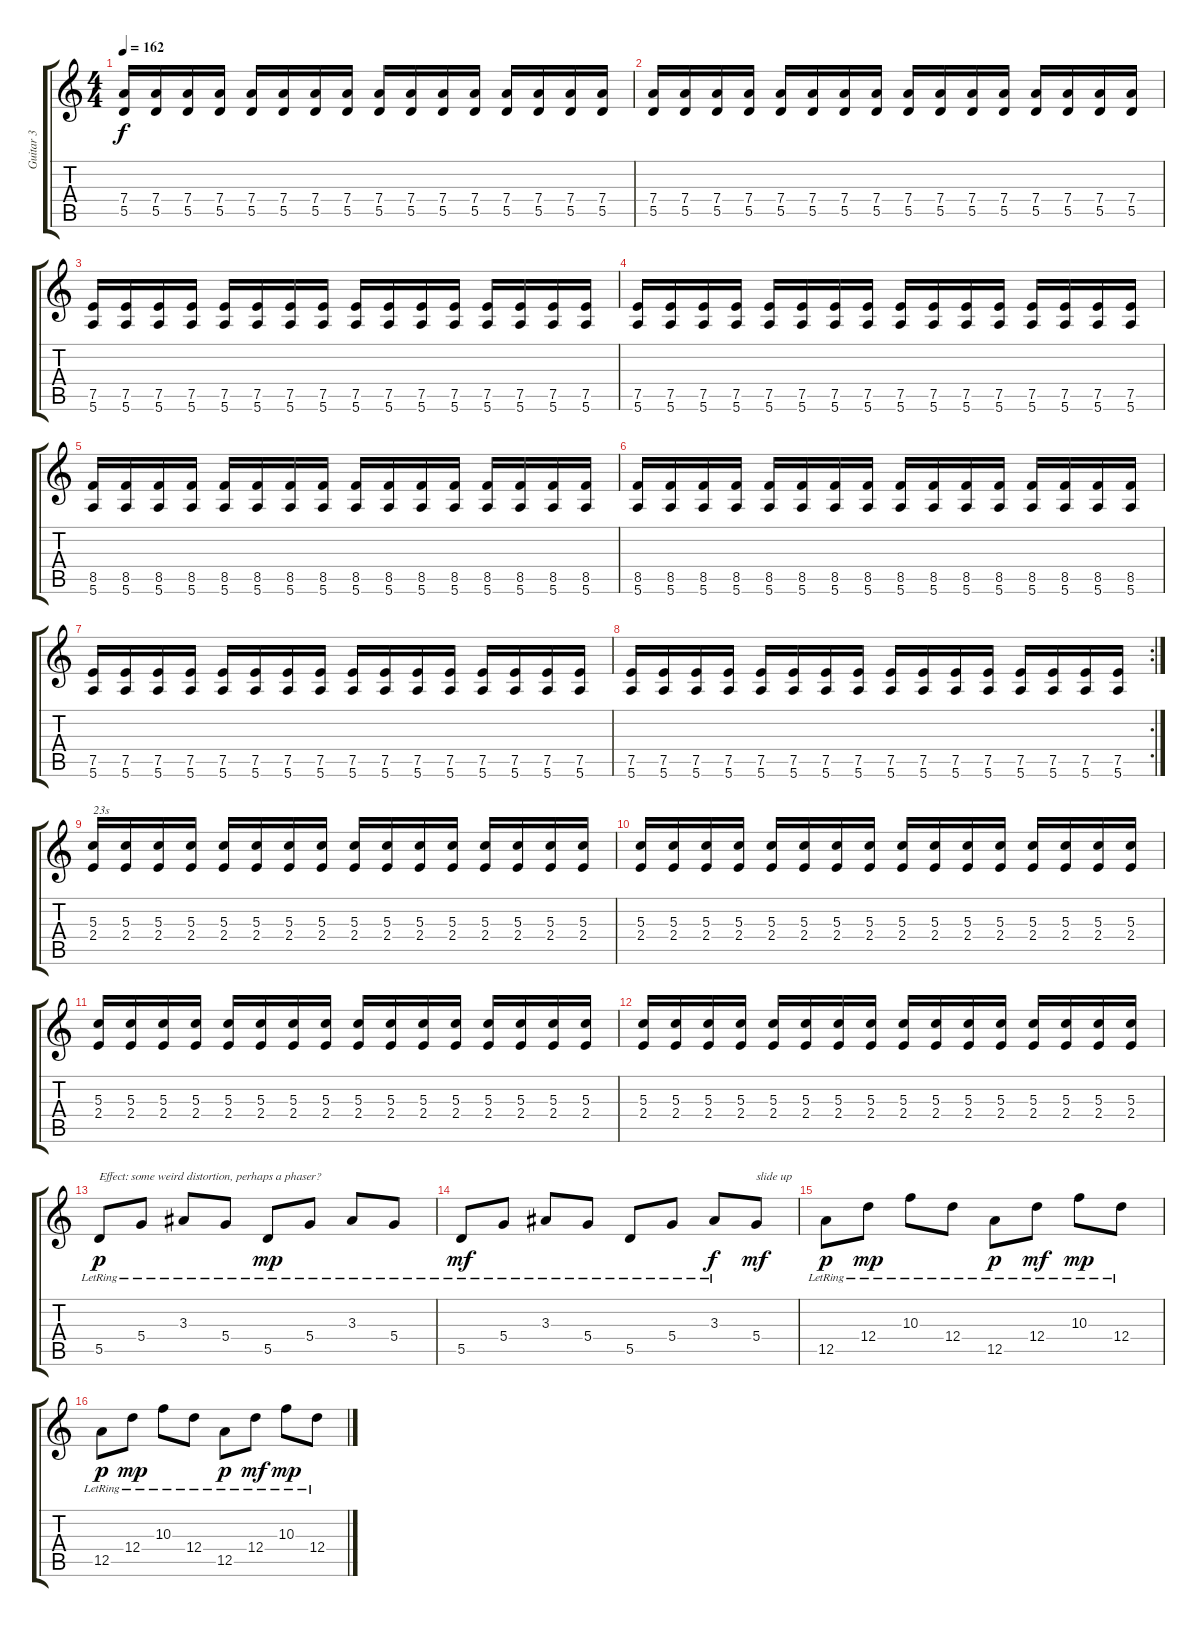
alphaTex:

\track ("Guitar 3" "Guitar 3") {instrument overdrivenguitar}
\staff {score tabs}
\tuning (E4 B3 G3 D3 A2 E2) {hide}
\ts (4 4)
\tempo 162
\clef g2
\ks c
(7.4 5.5).16{dy f instrument overdrivenguitar} (7.4 5.5).16 (7.4 5.5).16 (7.4 5.5).16 (7.4 5.5).16 (7.4 5.5).16 (7.4 5.5).16 (7.4 5.5).16 (7.4 5.5).16 (7.4 5.5).16 (7.4 5.5).16 (7.4 5.5).16 (7.4 5.5).16 (7.4 5.5).16 (7.4 5.5).16 (7.4 5.5).16 |
(7.4 5.5).16 (7.4 5.5).16 (7.4 5.5).16 (7.4 5.5).16 (7.4 5.5).16 (7.4 5.5).16 (7.4 5.5).16 (7.4 5.5).16 (7.4 5.5).16 (7.4 5.5).16 (7.4 5.5).16 (7.4 5.5).16 (7.4 5.5).16 (7.4 5.5).16 (7.4 5.5).16 (7.4 5.5).16 |
(7.5 5.6).16 (7.5 5.6).16 (7.5 5.6).16 (7.5 5.6).16 (7.5 5.6).16 (7.5 5.6).16 (7.5 5.6).16 (7.5 5.6).16 (7.5 5.6).16 (7.5 5.6).16 (7.5 5.6).16 (7.5 5.6).16 (7.5 5.6).16 (7.5 5.6).16 (7.5 5.6).16 (7.5 5.6).16 |
(7.5 5.6).16 (7.5 5.6).16 (7.5 5.6).16 (7.5 5.6).16 (7.5 5.6).16 (7.5 5.6).16 (7.5 5.6).16 (7.5 5.6).16 (7.5 5.6).16 (7.5 5.6).16 (7.5 5.6).16 (7.5 5.6).16 (7.5 5.6).16 (7.5 5.6).16 (7.5 5.6).16 (7.5 5.6).16 |
(8.5 5.6).16 (8.5 5.6).16 (8.5 5.6).16 (8.5 5.6).16 (8.5 5.6).16 (8.5 5.6).16 (8.5 5.6).16 (8.5 5.6).16 (8.5 5.6).16 (8.5 5.6).16 (8.5 5.6).16 (8.5 5.6).16 (8.5 5.6).16 (8.5 5.6).16 (8.5 5.6).16 (8.5 5.6).16 |
(8.5 5.6).16 (8.5 5.6).16 (8.5 5.6).16 (8.5 5.6).16 (8.5 5.6).16 (8.5 5.6).16 (8.5 5.6).16 (8.5 5.6).16 (8.5 5.6).16 (8.5 5.6).16 (8.5 5.6).16 (8.5 5.6).16 (8.5 5.6).16 (8.5 5.6).16 (8.5 5.6).16 (8.5 5.6).16 |
(7.5 5.6).16 (7.5 5.6).16 (7.5 5.6).16 (7.5 5.6).16 (7.5 5.6).16 (7.5 5.6).16 (7.5 5.6).16 (7.5 5.6).16 (7.5 5.6).16 (7.5 5.6).16 (7.5 5.6).16 (7.5 5.6).16 (7.5 5.6).16 (7.5 5.6).16 (7.5 5.6).16 (7.5 5.6).16 |
\rc 2
(7.5 5.6).16 (7.5 5.6).16 (7.5 5.6).16 (7.5 5.6).16 (7.5 5.6).16 (7.5 5.6).16 (7.5 5.6).16 (7.5 5.6).16 (7.5 5.6).16 (7.5 5.6).16 (7.5 5.6).16 (7.5 5.6).16 (7.5 5.6).16 (7.5 5.6).16 (7.5 5.6).16 (7.5 5.6).16 |
(5.3 2.4).16{txt "23s"} (5.3 2.4).16 (5.3 2.4).16 (5.3 2.4).16 (5.3 2.4).16 (5.3 2.4).16 (5.3 2.4).16 (5.3 2.4).16 (5.3 2.4).16 (5.3 2.4).16 (5.3 2.4).16 (5.3 2.4).16 (5.3 2.4).16 (5.3 2.4).16 (5.3 2.4).16 (5.3 2.4).16 |
(5.3 2.4).16 (5.3 2.4).16 (5.3 2.4).16 (5.3 2.4).16 (5.3 2.4).16 (5.3 2.4).16 (5.3 2.4).16 (5.3 2.4).16 (5.3 2.4).16 (5.3 2.4).16 (5.3 2.4).16 (5.3 2.4).16 (5.3 2.4).16 (5.3 2.4).16 (5.3 2.4).16 (5.3 2.4).16 |
(5.3 2.4).16 (5.3 2.4).16 (5.3 2.4).16 (5.3 2.4).16 (5.3 2.4).16 (5.3 2.4).16 (5.3 2.4).16 (5.3 2.4).16 (5.3 2.4).16 (5.3 2.4).16 (5.3 2.4).16 (5.3 2.4).16 (5.3 2.4).16 (5.3 2.4).16 (5.3 2.4).16 (5.3 2.4).16 |
(5.3 2.4).16 (5.3 2.4).16 (5.3 2.4).16 (5.3 2.4).16 (5.3 2.4).16 (5.3 2.4).16 (5.3 2.4).16 (5.3 2.4).16 (5.3 2.4).16 (5.3 2.4).16 (5.3 2.4).16 (5.3 2.4).16 (5.3 2.4).16 (5.3 2.4).16 (5.3 2.4).16 (5.3 2.4).16 |
5.5{lr}.8{txt "Effect: some weird distortion, perhaps a phaser?" dy p instrument lead2sawtooth} 5.4{lr}.8 3.3{lr}.8 5.4{lr}.8 5.5{lr}.8{dy mp} 5.4{lr}.8 3.3{lr}.8 5.4{lr}.8 |
5.5{lr}.8{dy mf} 5.4{lr}.8 3.3{lr}.8 5.4{lr}.8 5.5{lr}.8 5.4{lr}.8 3.3{lr}.8{dy f} 5.4.8{txt "slide up" dy mf} |
12.5{lr}.8{dy p} 12.4{lr}.8{dy mp} 10.3{lr}.8 12.4{lr}.8 12.5{lr}.8{dy p} 12.4{lr}.8{dy mf} 10.3{lr}.8{dy mp} 12.4{lr}.8 |
12.5{lr}.8{dy p} 12.4{lr}.8{dy mp} 10.3{lr}.8 12.4{lr}.8 12.5{lr}.8{dy p} 12.4{lr}.8{dy mf} 10.3{lr}.8{dy mp} 12.4{lr}.8
